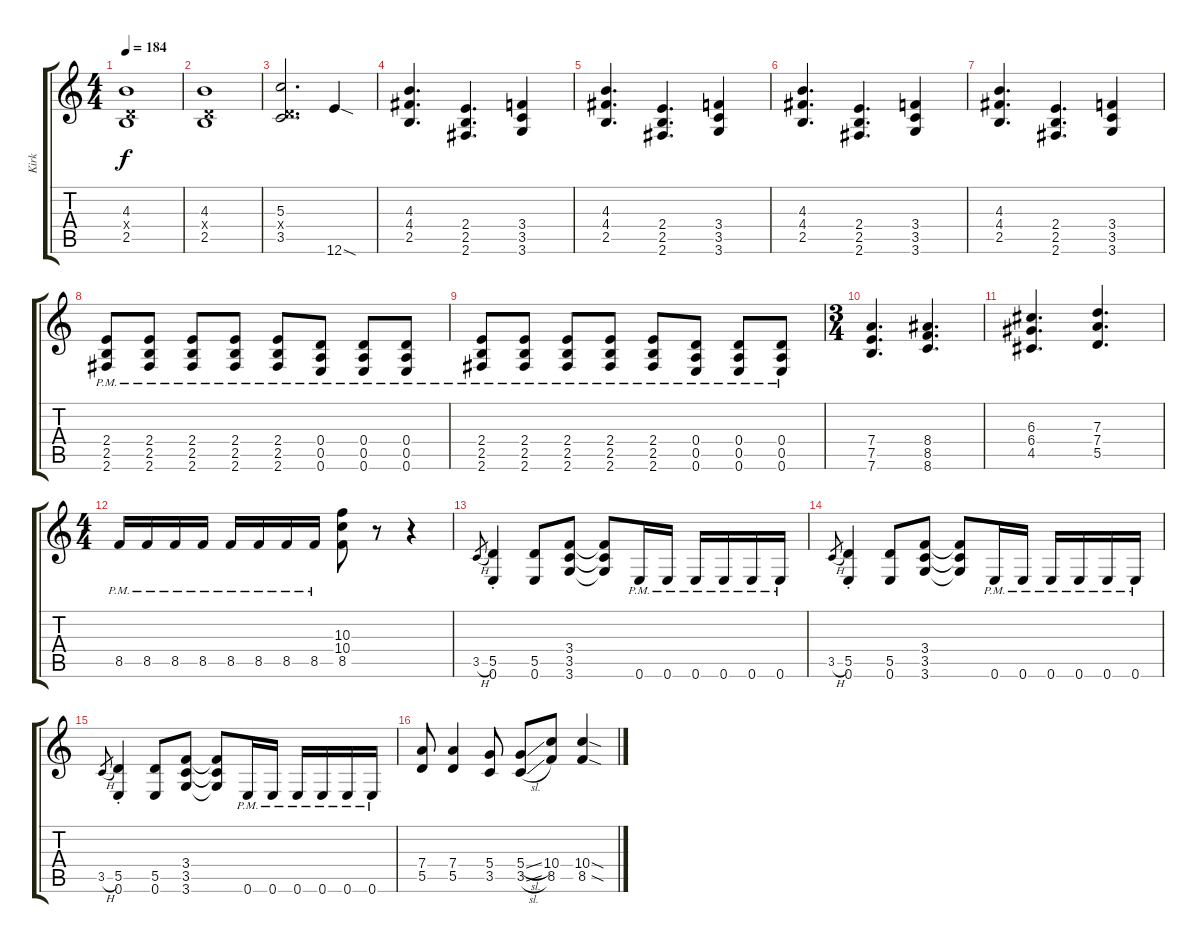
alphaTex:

\track ("Kirk" "Kirk") {instrument distortionguitar}
\staff {score tabs}
\tuning (E4 B3 G3 D3 A2 E2) {hide}
\ts (4 4)
\tempo 184
\clef g2
\ks c
(4.3 0.4{x} 2.5).1{dy f} |
(4.3 0.4{x} 2.5).1 |
(5.3 0.4{x} 3.5).2{d} 12.6{sod}.4 |
(4.3 4.4 2.5).4{d} (2.4 2.5 2.6).4{d} (3.4 3.5 3.6).4 |
(4.3 4.4 2.5).4{d} (2.4 2.5 2.6).4{d} (3.4 3.5 3.6).4 |
(4.3 4.4 2.5).4{d} (2.4 2.5 2.6).4{d} (3.4 3.5 3.6).4 |
(4.3 4.4 2.5).4{d} (2.4 2.5 2.6).4{d} (3.4 3.5 3.6).4 |
(2.4{pm} 2.5{pm} 2.6{pm}).8 (2.4{pm} 2.5{pm} 2.6{pm}).8 (2.4{pm} 2.5{pm} 2.6{pm}).8 (2.4{pm} 2.5{pm} 2.6{pm}).8 (2.4{pm} 2.5{pm} 2.6{pm}).8 (0.4{pm} 0.5{pm} 0.6{pm}).8 (0.4{pm} 0.5{pm} 0.6{pm}).8 (0.4{pm} 0.5{pm} 0.6{pm}).8 |
(2.4{pm} 2.5{pm} 2.6{pm}).8 (2.4{pm} 2.5{pm} 2.6{pm}).8 (2.4{pm} 2.5{pm} 2.6{pm}).8 (2.4{pm} 2.5{pm} 2.6{pm}).8 (2.4{pm} 2.5{pm} 2.6{pm}).8 (0.4{pm} 0.5{pm} 0.6{pm}).8 (0.4{pm} 0.5{pm} 0.6{pm}).8 (0.4{pm} 0.5{pm} 0.6{pm}).8 |
\ts (3 4)
(7.4 7.5 7.6).4{d} (8.4 8.5 8.6).4{d} |
(6.3 6.4 4.5).4{d} (7.3 7.4 5.5).4{d} |
\ts (4 4)
8.5{pm}.16 8.5{pm}.16 8.5{pm}.16 8.5{pm}.16 8.5{pm}.16 8.5{pm}.16 8.5{pm}.16 8.5{pm}.16 (10.3 10.4 8.5).8 r.8 r.4 |
3.5{h}.8{gr} (5.5{st} 0.6{st}).4 (5.5 0.6).8 (3.4 3.5 3.6).8 (3.4{t} 3.5{t} 3.6{t}).8 0.6{pm}.16 0.6{pm}.16 0.6{pm}.16 0.6{pm}.16 0.6{pm}.16 0.6{pm}.16 |
3.5{h}.8{gr} (5.5{st} 0.6{st}).4 (5.5 0.6).8 (3.4 3.5 3.6).8 (3.4{t} 3.5{t} 3.6{t}).8 0.6{pm}.16 0.6{pm}.16 0.6{pm}.16 0.6{pm}.16 0.6{pm}.16 0.6{pm}.16 |
3.5{h}.8{gr} (5.5{st} 0.6{st}).4 (5.5 0.6).8 (3.4 3.5 3.6).8 (3.4{t} 3.5{t} 3.6{t}).8 0.6{pm}.16 0.6{pm}.16 0.6{pm}.16 0.6{pm}.16 0.6{pm}.16 0.6{pm}.16 |
(7.4 5.5).8 (7.4 5.5).4 (5.4 3.5).8 (5.4{sl} 3.5{sl}).8 (10.4 8.5).8 (10.4{sod} 8.5{sod}).4
